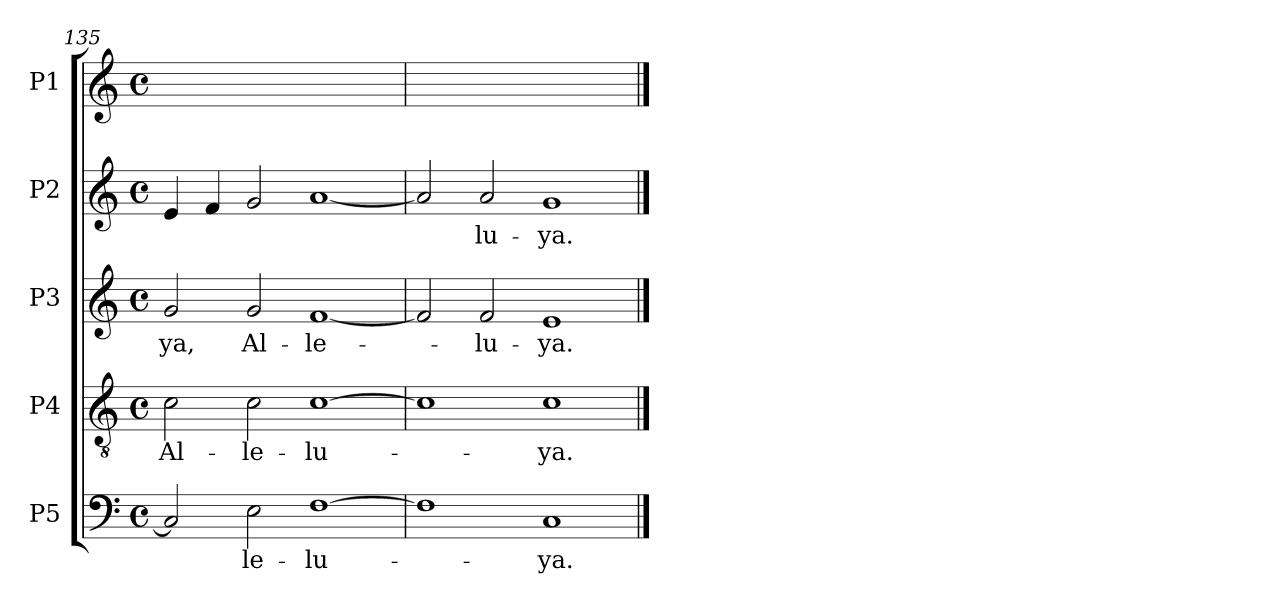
**kern	**text	**kern	**text	**kern	**text	**kern	**text	**kern
*part5	*part5	*part4	*part4	*part3	*part3	*part2	*part2	*part1
*staff5	*staff5	*staff4	*staff4	*staff3	*staff3	*staff2	*staff2	*staff1
*I"P5	*	*I"P4	*	*I"P3	*	*I"P2	*	*I"P1
*clefF4	*	*clefGv2	*	*clefG2	*	*clefG2	*	*clefG2
*	*	*ITrd7c12	*	*	*	*	*	*
*k[]	*	*k[]	*	*k[]	*	*k[]	*	*k[]
*C:	*	*C:	*	*C:	*	*C:	*	*C:
*M4/4	*	*M4/4	*	*M4/4	*	*M4/4	*	*M4/4
*met(c)	*	*met(c)	*	*met(c)	*	*met(c)	*	*met(c)
=135	=135	=135	=135	=135	=135	=135	=135	=135
!	!	!	!LO:LY:b:color=#000000	!	!	!	!	!
!	!	!	!	!	!LO:LY:b:color=#000000	!	!	!
2Ci/]	.	2Ci\	Al-	2gi/	-ya,	4ei/	.	0cciyy
.	.	.	.	.	.	4fi/	.	.
!	!LO:LY:b:color=#000000	!	!	!	!	!	!	!
!	!	!	!LO:LY:b:color=#000000	!	!	!	!	!
!	!	!	!	!	!LO:LY:b:color=#000000	!	!	!
2Ei\	-le-	2Ci\	-le-	2gi/	Al-	2gi/	.	.
!	!LO:LY:b:color=#000000	!	!	!	!	!	!	!
!	!	!	!LO:LY:b:color=#000000	!	!	!	!	!
!	!	!	!	!	!LO:LY:b:color=#000000	!	!	!
[>1Fi	-lu-	[>1Ci	-lu-	[<1fi	-le-	[<1ai	.	.
=136	=136	=136	=136	=136	=136	=136	=136	=136
1Fi]	.	1Ci]	.	2fi/]	.	2ai/]	.	1cciyy
!	!	!	!	!	!LO:LY:b:color=#000000	!	!	!
!	!	!	!	!	!	!	!LO:LY:b:color=#000000	!
.	.	.	.	2fi/	-lu-	2ai/	-lu-	.
!	!LO:LY:b:color=#000000	!	!	!	!	!	!	!
!	!	!	!LO:LY:b:color=#000000	!	!	!	!	!
!	!	!	!	!	!LO:LY:b:color=#000000	!	!	!
!	!	!	!	!	!	!	!LO:LY:b:color=#000000	!
1Ci	-ya.	1Ci	-ya.	1ei	-ya.	1gi	-ya.	1cciyy
==	==	==	==	==	==	==	==	==
*-	*-	*-	*-	*-	*-	*-	*-	*-
